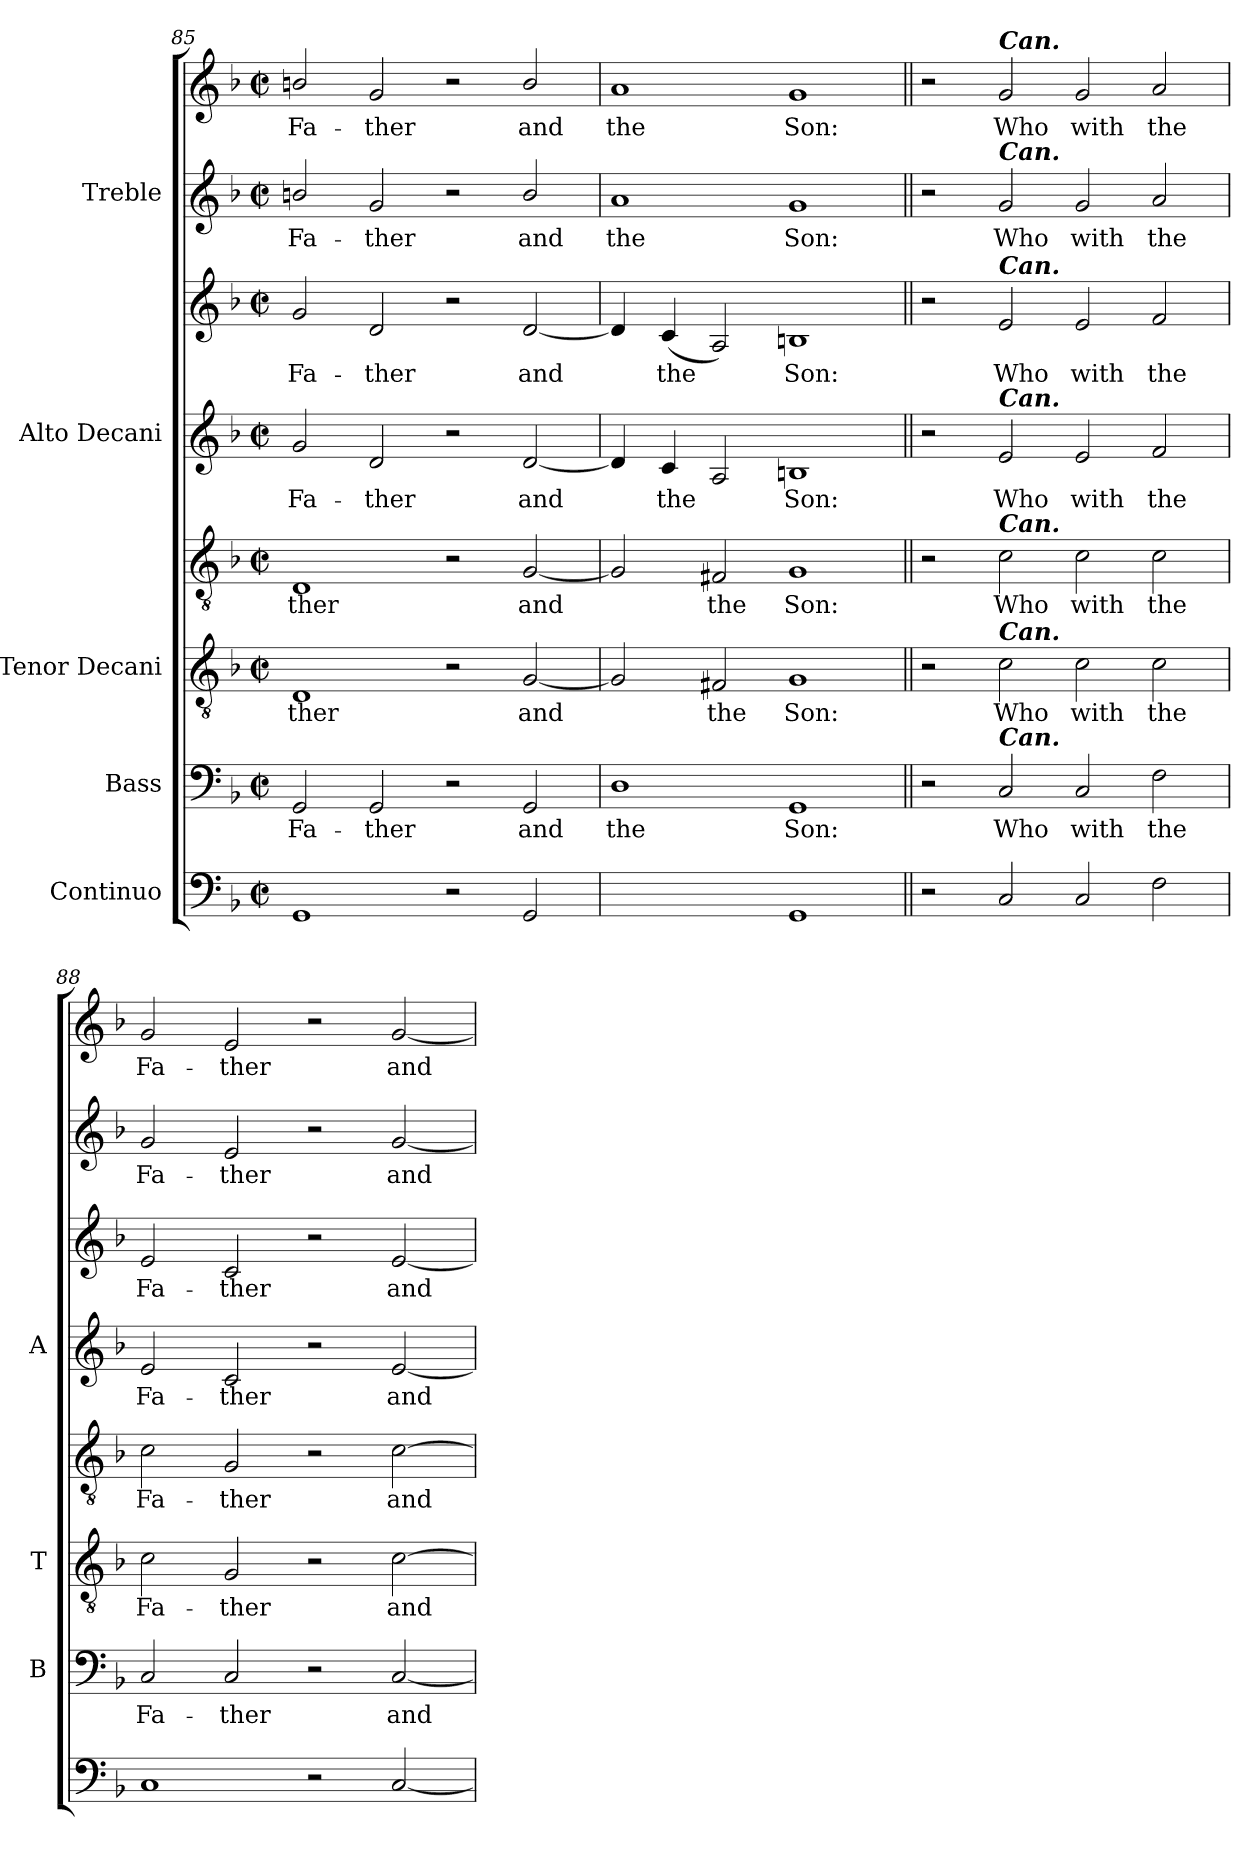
**kern	**text	**kern	**text	**kern	**text	**kern	**text	**kern	**text	**kern	**text	**kern	**text	**kern	**text
*part5	*part5	*part4	*part4	*part3	*part3	*part3	*part3	*part2	*part2	*part2	*part2	*part1	*part1	*part1	*part1
*staff8	*staff8	*staff7	*staff7	*staff6	*staff6	*staff5	*staff5	*staff4	*staff4	*staff3	*staff3	*staff2	*staff2	*staff1	*staff1
*I"Continuo	*	*I"Bass	*	*I"Tenor Decani	*	*	*	*I"Alto Decani	*	*	*	*I"Treble	*	*	*
*	*	*I'B	*	*I'T	*	*	*	*I'A	*	*	*	*	*	*	*
*clefF4	*	*clefF4	*	*clefGv2	*	*clefGv2	*	*clefG2	*	*clefG2	*	*clefG2	*	*clefG2	*
*k[b-]	*	*k[b-]	*	*k[b-]	*	*k[b-]	*	*k[b-]	*	*k[b-]	*	*k[b-]	*	*k[b-]	*
*F:	*	*F:	*	*F:	*	*F:	*	*F:	*	*F:	*	*F:	*	*F:	*
*M4/2	*	*M4/2	*	*M4/2	*	*M4/2	*	*M4/2	*	*M4/2	*	*M4/2	*	*M4/2	*
*met(c|)	*	*met(c|)	*	*met(c|)	*	*met(c|)	*	*met(c|)	*	*met(c|)	*	*met(c|)	*	*met(c|)	*
=85	=85	=85	=85	=85	=85	=85	=85	=85	=85	=85	=85	=85	=85	=85	=85
!	!	!	!LO:LY:b	!	!LO:LY:b	!	!LO:LY:b	!	!LO:LY:b	!	!LO:LY:b	!	!LO:LY:b	!	!LO:LY:b
1GG	.	2GG	Fa-	1D	-ther	1D	-ther	2g	Fa-	2g	Fa-	2bn/	Fa-	2bn/	Fa-
!	!	!	!LO:LY:b	!	!	!	!	!	!LO:LY:b	!	!LO:LY:b	!	!LO:LY:b	!	!LO:LY:b
.	.	2GG	-ther	.	.	.	.	2d	-ther	2d	-ther	2g	-ther	2g	-ther
2r	.	2r	.	2r	.	2r	.	2r	.	2r	.	2r	.	2r	.
!	!	!	!LO:LY:b	!	!LO:LY:b	!	!LO:LY:b	!	!LO:LY:b	!	!LO:LY:b	!	!LO:LY:b	!	!LO:LY:b
2GG	.	2GG	and	[2G	and	[2G	and	[2d	and	[2d	and	2b/	and	2b/	and
=86	=86	=86	=86	=86	=86	=86	=86	=86	=86	=86	=86	=86	=86	=86	=86
!	!LO:LY:b	!	!LO:LY:b	!	!	!	!	!	!	!	!	!	!LO:LY:b	!	!LO:LY:b
[2Dyy	4	1D	the	2G]	.	2G]	.	4d]	.	4d]	.	1a	the	1a	the
!	!	!	!	!	!	!	!	!	!LO:LY:b	!	!LO:LY:b	!	!	!	!
.	.	.	.	.	.	.	.	4c	the	(<4c	the	.	.	.	.
!	!LO:LY:b	!	!	!	!LO:LY:b	!	!LO:LY:b	!	!	!	!	!	!	!	!
2Dyy]	3	.	.	2F#X	the	2F#X	the	2A	.	2A)	.	.	.	.	.
!	!	!	!LO:LY:b	!	!LO:LY:b	!	!LO:LY:b	!	!LO:LY:b	!	!LO:LY:b	!	!LO:LY:b	!	!LO:LY:b
1GG	.	1GG	Son:	1G	Son:	1G	Son:	1Bn	Son:	1Bn	Son:	1g	Son:	1g	Son:
=87||	=87||	=87||	=87||	=87||	=87||	=87||	=87||	=87||	=87||	=87||	=87||	=87||	=87||	=87||	=87||
2r	.	2r	.	2r	.	2r	.	2r	.	2r	.	2r	.	2r	.
!	!	!	!	!	!	!	!	!	!	!	!	!	!	!LO:TX:a:Bi:t=Can.	!
!	!	!	!	!	!	!	!	!	!	!	!	!LO:TX:a:Bi:t=Can.	!	!	!
!	!	!	!	!	!	!	!	!	!	!LO:TX:a:Bi:t=Can.	!	!	!	!	!
!	!	!	!	!	!	!	!	!LO:TX:a:Bi:t=Can.	!	!	!	!	!	!	!
!	!	!	!	!	!	!LO:TX:a:Bi:t=Can.	!	!	!	!	!	!	!	!	!
!	!	!	!	!LO:TX:a:Bi:t=Can.	!	!	!	!	!	!	!	!	!	!	!
!	!	!LO:TX:a:Bi:t=Can.	!	!	!	!	!	!	!	!	!	!	!	!	!
!	!	!	!LO:LY:b	!	!LO:LY:b	!	!LO:LY:b	!	!LO:LY:b	!	!LO:LY:b	!	!LO:LY:b	!	!LO:LY:b
2C	.	2C	Who	2c	Who	2c	Who	2e	Who	2e	Who	2g	Who	2g	Who
!	!	!	!LO:LY:b	!	!LO:LY:b	!	!LO:LY:b	!	!LO:LY:b	!	!LO:LY:b	!	!LO:LY:b	!	!LO:LY:b
2C	.	2C	with	2c	with	2c	with	2e	with	2e	with	2g	with	2g	with
!	!	!	!LO:LY:b	!	!LO:LY:b	!	!LO:LY:b	!	!LO:LY:b	!	!LO:LY:b	!	!LO:LY:b	!	!LO:LY:b
2F	.	2F	the	2c	the	2c	the	2f	the	2f	the	2a	the	2a	the
=88	=88	=88	=88	=88	=88	=88	=88	=88	=88	=88	=88	=88	=88	=88	=88
!	!	!	!LO:LY:b	!	!LO:LY:b	!	!LO:LY:b	!	!LO:LY:b	!	!LO:LY:b	!	!LO:LY:b	!	!LO:LY:b
1C	.	2C	Fa-	2c	Fa-	2c	Fa-	2e	Fa-	2e	Fa-	2g	Fa-	2g	Fa-
!	!	!	!LO:LY:b	!	!LO:LY:b	!	!LO:LY:b	!	!LO:LY:b	!	!LO:LY:b	!	!LO:LY:b	!	!LO:LY:b
.	.	2C	-ther	2G	-ther	2G	-ther	2c	-ther	2c	-ther	2e	-ther	2e	-ther
2r	.	2r	.	2r	.	2r	.	2r	.	2r	.	2r	.	2r	.
!	!	!	!LO:LY:b	!	!LO:LY:b	!	!LO:LY:b	!	!LO:LY:b	!	!LO:LY:b	!	!LO:LY:b	!	!LO:LY:b
[2C	.	[2C	and	[2c	and	[2c	and	[2e	and	[2e	and	[2g	and	[2g	and
=	=	=	=	=	=	=	=	=	=	=	=	=	=	=	=
*-	*-	*-	*-	*-	*-	*-	*-	*-	*-	*-	*-	*-	*-	*-	*-
